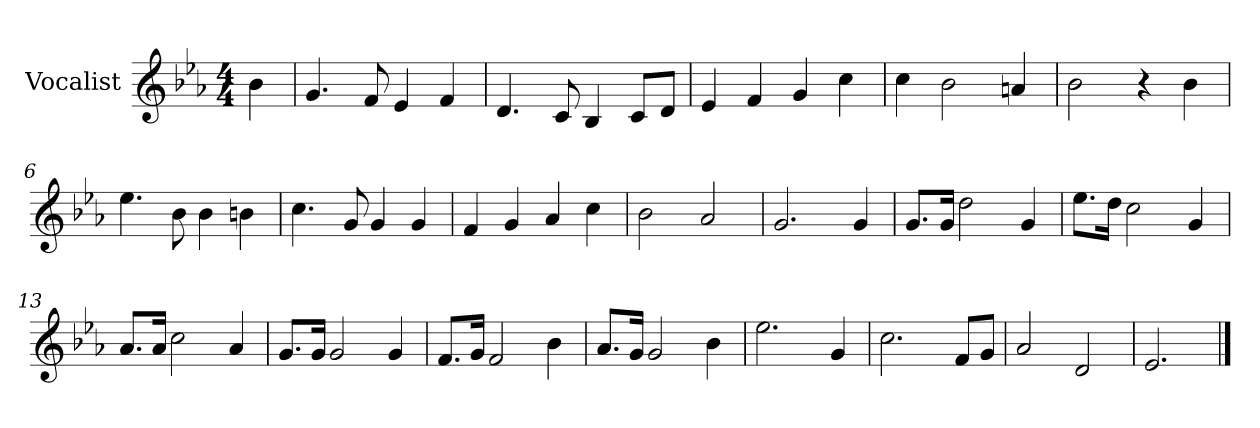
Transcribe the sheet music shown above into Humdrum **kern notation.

**kern
*part1
*staff1
*I"Vocalist
*k[b-e-a-]
*E-:
*M4/4
=
4b-
=1
4.g
8f
4e-
4f
=2
4.d
8c
4B-
8cL
8dJ
=3
4e-
4f
4g
4cc
=4
4cc
2b-
4an
=5
2b-
4r
4b-
=6
4.ee-
8b-
4b-
4bn
=7
4.cc
8g
4g
4g
=8
4f
4g
4a-
4cc
=9
2b-
2a-
=10
2.g
4g
=11
8.gL
16gJk
2dd
4g
=12
8.ee-L
16ddJk
2cc
4g
=13
8.a-L
16a-Jk
2cc
4a-
=14
8.gL
16gJk
2g
4g
=15
8.fL
16gJk
2f
4b-
=16
8.a-L
16gJk
2g
4b-
=17
2.ee-
4g
=18
2.cc
8fL
8gJ
=19
2a-
2d
=20
2.e-
==
*-
